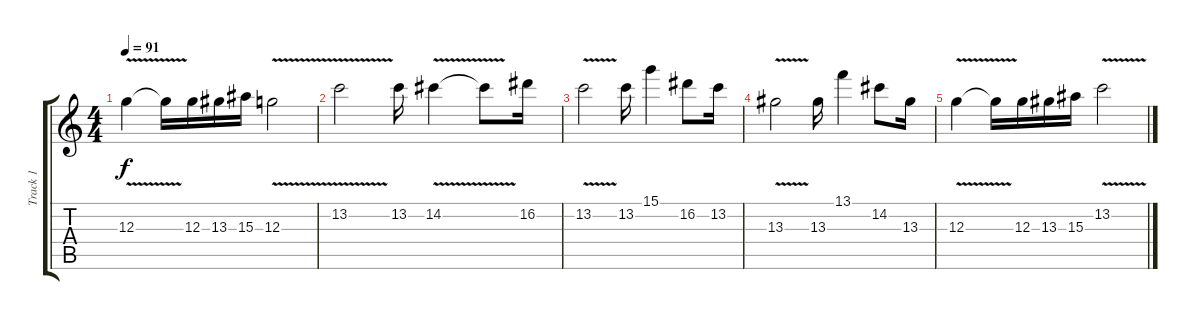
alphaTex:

\track ("Track 1" "Track 1") {instrument overdrivenguitar}
\staff {score tabs}
\tuning (E4 B3 G3 D3 A2 E2) {hide}
\ts (4 4)
\tempo 91
\clef g2
\ks c
12.3{v}.4{dy f} 12.3{t}.16 12.3.16 13.3.16 15.3.16 12.3{v}.2 |
13.2{v}.2 13.2.16 14.2{v}.4 14.2{t}.8 16.2.16 |
13.2{v}.2 13.2.16 15.1.4 16.2.8 13.2.16 |
13.3{v}.2 13.3.16 13.1.4 14.2.8 13.3.16 |
12.3{v}.4 12.3{t}.16 12.3.16 13.3.16 15.3.16 13.2{v}.2
